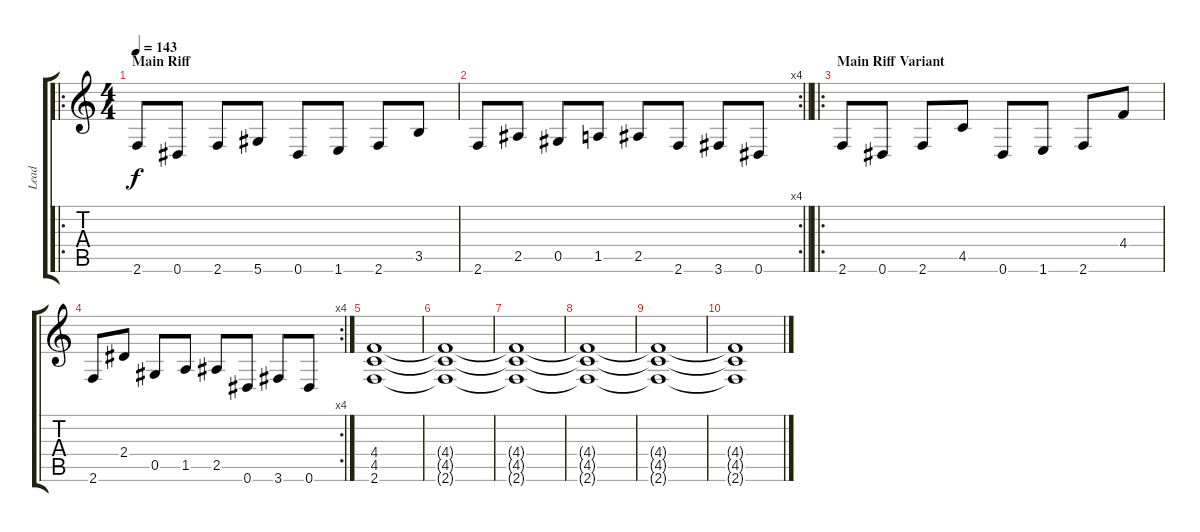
\track ("Lead" "Lead") {instrument distortionguitar}
\staff {score tabs}
\tuning (Eb4 Bb3 Gb3 Db3 Ab2 Eb2) {hide}
\ro
\ts (4 4)
\section ("" "Main Riff")
\tempo 143
\clef g2
\ks c
2.6.8{dy f} 0.6.8 2.6.8 5.6.8 0.6.8 1.6.8 2.6.8 3.5.8 |
\rc 4
\barLineRight lightlight
2.6.8 2.5.8 0.5.8 1.5.8 2.5.8 2.6.8 3.6.8 0.6.8 |
\ro
\section ("" "Main Riff Variant")
2.6.8 0.6.8 2.6.8 4.5.8 0.6.8 1.6.8 2.6.8 4.4.8 |
\rc 4
2.6.8 2.4.8 0.5.8 1.5.8 2.5.8 0.6.8 3.6.8 0.6.8 |
(4.4 4.5 2.6).1{volume 0} |
(4.4{t} 4.5{t} 2.6{t}).1 |
(4.4{t} 4.5{t} 2.6{t}).1 |
(4.4{t} 4.5{t} 2.6{t}).1 |
(4.4{t} 4.5{t} 2.6{t}).1 |
(4.4{t} 4.5{t} 2.6{t}).1
